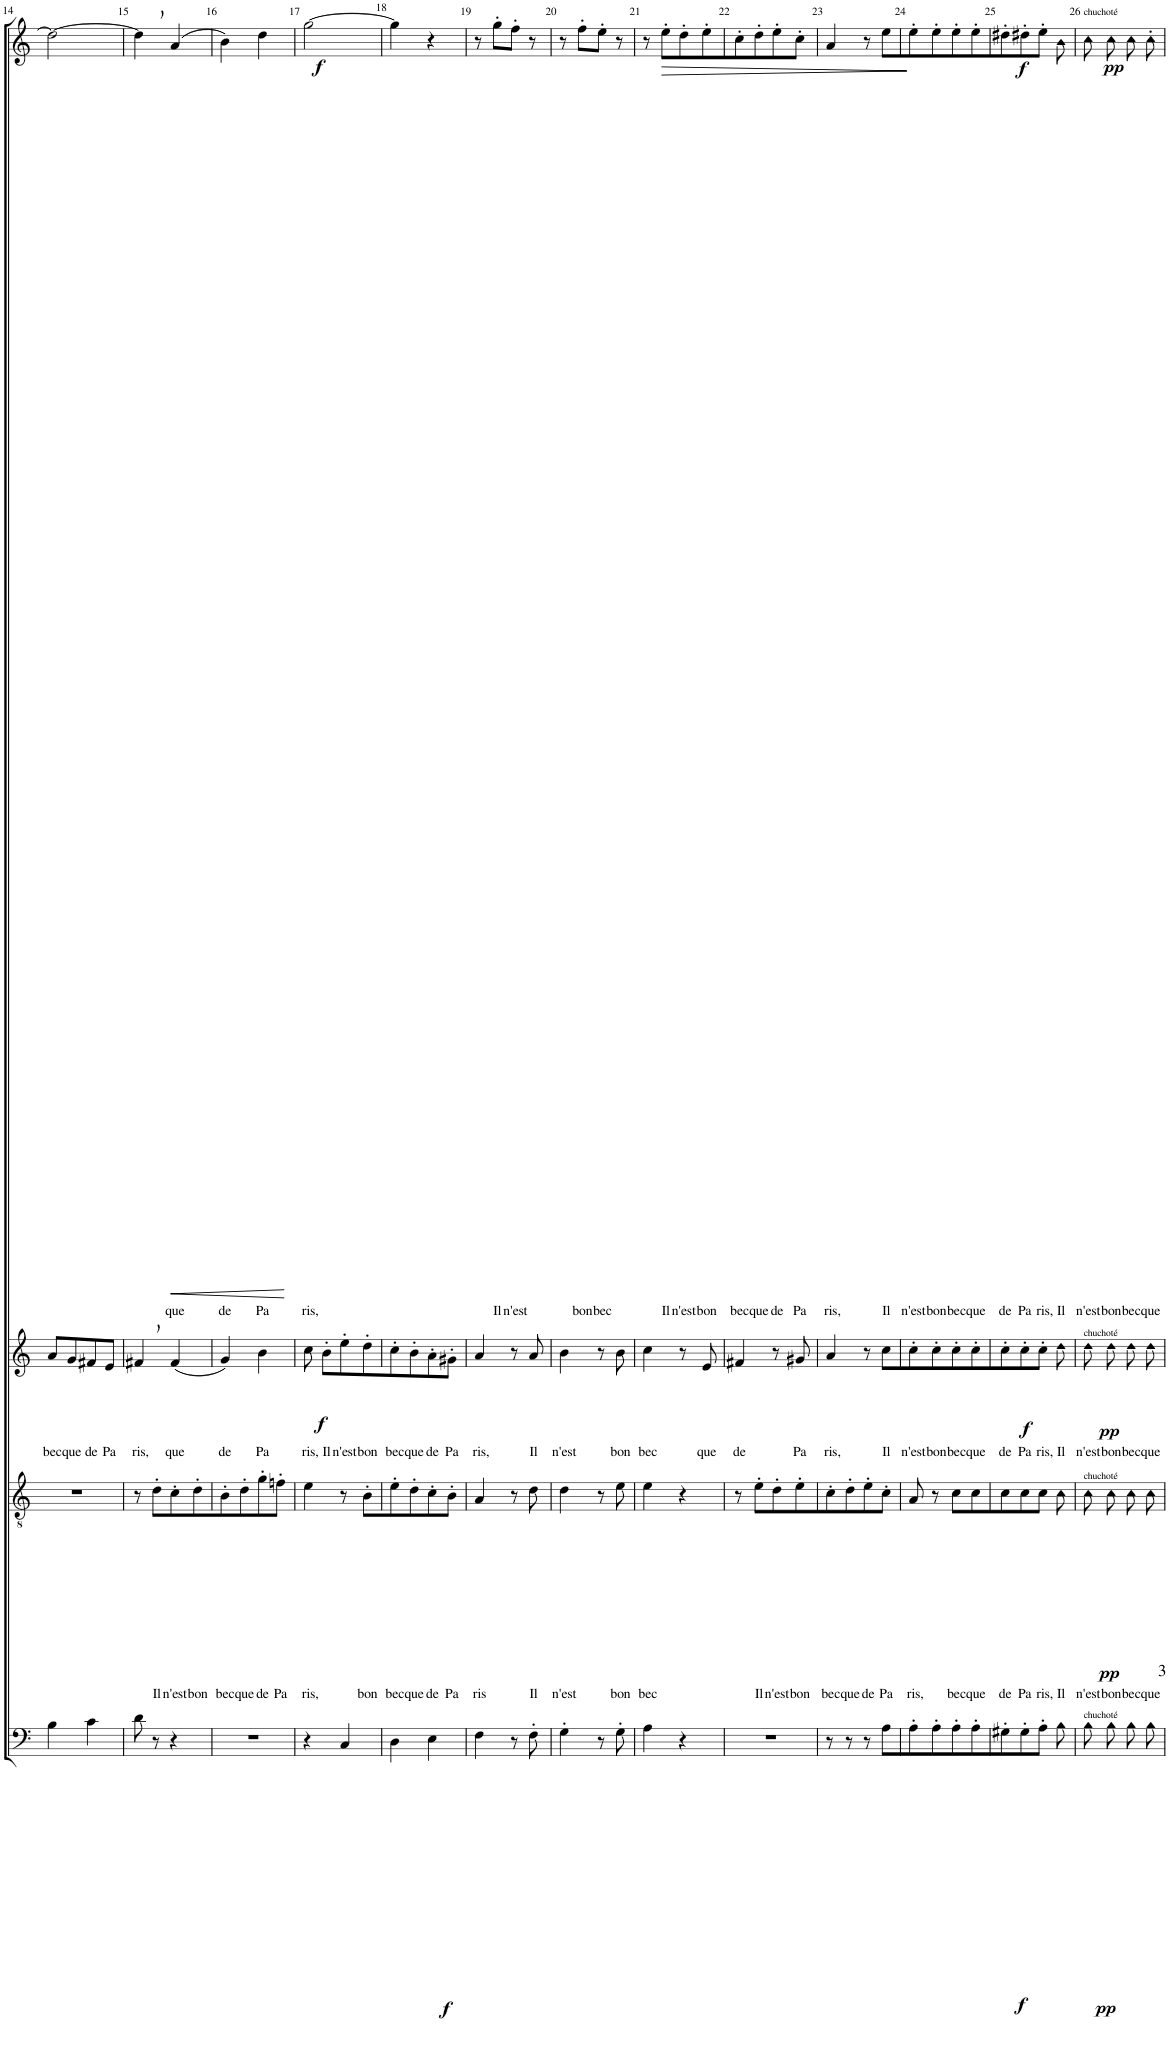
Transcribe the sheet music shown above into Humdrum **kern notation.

**kern	**text	**dynam	**kern	**text	**dynam	**kern	**text	**dynam	**kern	**text	**dynam
*part4	*part4	*part4	*part3	*part3	*part3	*part2	*part2	*part2	*part1	*part1	*part1
*staff4	*staff4	*staff4	*staff3	*staff3	*staff3	*staff2	*staff2	*staff2	*staff1	*staff1	*staff1
*I"Basse	*	*	*I"Ténor	*	*	*I"Alto	*	*	*I"Soprano	*	*
!!LO:PB:g=z
*clefF4	*	*	*clefGv2	*	*	*clefG2	*	*	*clefG2	*	*
*	*	*	*Trd4c7	*	*	*	*	*	*	*	*
*k[]	*	*	*k[]	*	*	*k[]	*	*	*k[]	*	*
*M2/4	*	*	*M2/4	*	*	*M2/4	*	*	*M2/4	*	*
=14	=14	=14	=14	=14	=14	=14	=14	=14	=14	=14	=14
!	!LO:LY:b	!LO:HP:b	!	!	!	!	!LO:LY:b	!	!	!	!
4B\	de	<	2r	.	.	8a/L	bec	.	2dd\_	.	.
!	!	!	!	!	!	!	!LO:LY:b	!	!	!	!
.	.	.	.	.	.	8g/	que	.	.	.	.
!	!LO:LY:b	!	!	!	!	!	!LO:LY:b	!	!	!	!
4c\	Pa	.	.	.	.	8f#X/	de	.	.	.	.
!	!	!	!	!	!	!	!LO:LY:b	!	!	!	!
.	.	.	.	.	.	8e/J	Pa	.	.	.	.
.	.	[	.	.	.	.	.	.	.	.	.
=15	=15	=15	=15	=15	=15	=15	=15	=15	=15	=15	=15
!	!LO:LY:b	!	!	!	!	!	!LO:LY:b	!	!	!	!
8d\	ris,	.	8r	.	.	4f#X,/	ris,	.	4dd,\]	.	.
!	!	!	!	!LO:LY:b	!	!	!	!	!	!	!
8r	.	.	8d'\L	Il	.	.	.	.	.	.	.
!	!	!	!	!LO:LY:b	!	!	!LO:LY:b	!	!	!LO:LY:b	!LO:HP:b
4r	.	.	8c'\	n'est	.	(4f#/	que	.	(4a/	que	<
!	!	!	!	!LO:LY:b	!	!	!	!	!	!	!
.	.	.	8d'\	bon	.	.	.	.	.	.	.
.	.	.	.	.	.	.	.	.	.	.	[
=16	=16	=16	=16	=16	=16	=16	=16	=16	=16	=16	=16
!	!	!	!	!LO:LY:b	!	!	!LO:LY:b	!	!	!LO:LY:b	!
2r	.	.	8B'\	bec	.	4g/)	de	.	4b\)	de	.
!	!	!	!	!LO:LY:b	!	!	!	!	!	!	!
.	.	.	8d'\	que	.	.	.	.	.	.	.
!	!	!	!	!LO:LY:b	!	!	!LO:LY:b	!	!	!LO:LY:b	!
.	.	.	8g'\	de	.	4b\	Pa	.	4dd\	Pa	.
!	!	!	!	!LO:LY:b	!	!	!	!	!	!	!
.	.	.	8fn'\J	Pa	.	.	.	.	.	.	.
=17	=17	=17	=17	=17	=17	=17	=17	=17	=17	=17	=17
!	!	!	!	!LO:LY:b	!	!	!LO:LY:b	!LO:DY:b	!	!LO:LY:b	!LO:DY:b
4r	.	.	4e\	ris,	.	8cc\	ris,	f	[2gg\	ris,	f
!	!	!	!	!	!	!	!LO:LY:b	!	!	!	!
.	.	.	.	.	.	8b'\L	Il	.	.	.	.
!	!LO:LY:b	!LO:DY:b	!	!	!	!	!LO:LY:b	!	!	!	!
4C/	que	f	8r	.	.	8ee'\	n'est	.	.	.	.
!	!	!	!	!LO:LY:b	!	!	!LO:LY:b	!	!	!	!
.	.	.	8B'\L	bon	.	8dd'\	bon	.	.	.	.
=18	=18	=18	=18	=18	=18	=18	=18	=18	=18	=18	=18
!	!LO:LY:b	!	!	!LO:LY:b	!	!	!LO:LY:b	!	!	!	!
4D\	de	.	8e'\	bec	.	8cc'\	bec	.	4gg\]	.	.
!	!	!	!	!LO:LY:b	!	!	!LO:LY:b	!	!	!	!
.	.	.	8d'\	que	.	8b'\	que	.	.	.	.
!	!LO:LY:b	!	!	!LO:LY:b	!	!	!LO:LY:b	!	!	!	!
4E\	Pa	.	8c'\	de	.	8a'\	de	.	4r	.	.
!	!	!	!	!LO:LY:b	!	!	!LO:LY:b	!	!	!	!
.	.	.	8B'\J	Pa	.	8g#X'\J	Pa	.	.	.	.
=19	=19	=19	=19	=19	=19	=19	=19	=19	=19	=19	=19
!	!LO:LY:b	!	!	!LO:LY:b	!	!	!LO:LY:b	!	!	!	!
4F\	ris,	.	4A/	ris	.	4a/	ris,	.	8r	.	.
!	!	!	!	!	!	!	!	!	!	!LO:LY:b	!
.	.	.	.	.	.	.	.	.	8gg'\L	Il	.
!	!	!	!	!	!	!	!	!	!	!LO:LY:b	!
8r	.	.	8r	.	.	8r	.	.	8ff'\J	n'est	.
!	!LO:LY:b	!	!	!LO:LY:b	!	!	!LO:LY:b	!	!	!	!
8F'\	il	.	8d\	Il	.	8a/	Il	.	8r	.	.
=20	=20	=20	=20	=20	=20	=20	=20	=20	=20	=20	=20
!	!LO:LY:b	!	!	!LO:LY:b	!	!	!LO:LY:b	!	!	!	!
4G'\	n'est	.	4d\	n'est	.	4b\	n'est	.	8r	.	.
!	!	!	!	!	!	!	!	!	!	!LO:LY:b	!
.	.	.	.	.	.	.	.	.	8ff'\L	bon	.
!	!	!	!	!	!	!	!	!	!	!LO:LY:b	!
8r	.	.	8r	.	.	8r	.	.	8ee'\J	bec	.
!	!LO:LY:b	!	!	!LO:LY:b	!	!	!LO:LY:b	!	!	!	!
8G'\	bon	.	8e\	bon	.	8b\	bon	.	8r	.	.
=21	=21	=21	=21	=21	=21	=21	=21	=21	=21	=21	=21
!	!LO:LY:b	!	!	!LO:LY:b	!	!	!LO:LY:b	!	!	!	!
4A\	bec	.	4e\	bec	.	4cc\	bec	.	8r	.	.
!	!	!	!	!	!	!	!	!	!	!LO:LY:b	!LO:HP:b
.	.	.	.	.	.	.	.	.	8ee'\L	Il	>
!	!	!	!	!	!	!	!	!	!	!LO:LY:b	!
4r	.	.	4r	.	.	8r	.	.	8dd'\	n'est	.
!	!	!	!	!	!	!	!LO:LY:b	!	!	!LO:LY:b	!
.	.	.	.	.	.	8e/	que	.	8ee'\	bon	.
.	.	.	.	.	.	.	.	.	.	.	]
=22	=22	=22	=22	=22	=22	=22	=22	=22	=22	=22	=22
!	!	!	!	!	!	!	!LO:LY:b	!	!	!LO:LY:b	!
2r	.	.	8r	.	.	4f#X/	de	.	8cc'\	bec	.
!	!	!	!	!LO:LY:b	!	!	!	!	!	!LO:LY:b	!
.	.	.	8e'\L	Il	.	.	.	.	8dd'\	que	.
!	!	!	!	!LO:LY:b	!	!	!	!	!	!LO:LY:b	!
.	.	.	8d'\	n'est	.	8r	.	.	8ee'\	de	.
!	!	!	!	!LO:LY:b	!	!	!LO:LY:b	!	!	!LO:LY:b	!
.	.	.	8e'\	bon	.	8g#X/	Pa	.	8cc'\J	Pa	.
=23	=23	=23	=23	=23	=23	=23	=23	=23	=23	=23	=23
!	!	!	!	!LO:LY:b	!	!	!LO:LY:b	!	!	!LO:LY:b	!
8r	.	.	8c'\	bec	.	4a/	ris,	.	4a/	ris,	.
!	!	!	!	!LO:LY:b	!	!	!	!	!	!	!
8r	.	.	8d'\	que	.	.	.	.	.	.	.
!	!	!	!	!LO:LY:b	!	!	!	!	!	!	!
8r	.	.	8e'\	de	.	8r	.	.	8r	.	.
!	!LO:LY:b	!LO:DY:b	!	!LO:LY:b	!	!	!LO:LY:b	!LO:DY:b	!	!LO:LY:b	!LO:DY:b
8A\L	Il	f	8c'\J	Pa	.	8cc\L	Il	f	8ee\L	Il	f
=24	=24	=24	=24	=24	=24	=24	=24	=24	=24	=24	=24
!	!LO:LY:b	!	!	!LO:LY:b	!	!	!LO:LY:b	!	!	!LO:LY:b	!
8A'\	n'est	.	8A/	ris,	.	8cc'\	n'est	.	8ee'\	n'est	.
!	!LO:LY:b	!	!	!	!	!	!LO:LY:b	!	!	!LO:LY:b	!
8A'\	bon	.	8r	.	.	8cc'\	bon	.	8ee'\	bon	.
!	!LO:LY:b	!	!	!LO:LY:b	!	!	!LO:LY:b	!	!	!LO:LY:b	!
8A'\	bec	.	8c\L	bec	.	8cc'\	bec	.	8ee'\	bec	.
!	!LO:LY:b	!	!	!LO:LY:b	!	!	!LO:LY:b	!	!	!LO:LY:b	!
8A'\	que	.	8c\	que	.	8cc'\	que	.	8ee'\	que	.
=25	=25	=25	=25	=25	=25	=25	=25	=25	=25	=25	=25
!	!LO:LY:b	!	!	!LO:LY:b	!	!	!LO:LY:b	!	!	!LO:LY:b	!
8G#X'\	de	.	8c\	de	.	8cc'\	de	.	8dd#X'\	de	.
!	!LO:LY:b	!	!	!LO:LY:b	!	!	!LO:LY:b	!	!	!LO:LY:b	!
8G#'\	Pa	.	8c\	Pa	.	8cc'\	Pa	.	8dd#X'\	Pa	.
!	!LO:LY:b	!	!	!LO:LY:b	!	!	!LO:LY:b	!	!	!LO:LY:b	!
8A'\J	ris,	.	8c\J	ris,	.	8cc'\J	ris,	.	8ee'\J	ris,	.
!	!LO:LY:b	!	!	!LO:LY:b	!	!	!LO:LY:b	!	!	!LO:LY:b	!
8B\	Il	.	8c\	Il	.	8dd\	Il	.	8b\	Il	.
=26	=26	=26	=26	=26	=26	=26	=26	=26	=26	=26	=26
!	!	!	!	!	!	!	!	!	!LO:TX:a:t=chuchoté	!	!
!	!	!	!	!	!	!LO:TX:a:t=chuchoté	!	!	!	!	!
!	!	!	!LO:TX:a:t=chuchoté	!	!	!	!	!	!	!	!
!LO:TX:a:t=chuchoté	!	!	!	!	!	!	!	!	!	!	!
!	!LO:LY:b	!LO:DY:b	!	!LO:LY:b	!LO:DY:b	!	!LO:LY:b	!LO:DY:b	!	!LO:LY:b	!LO:DY:b
8B\	n'est	pp	8c\	n'est	pp	8dd\	n'est	pp	8cc\	n'est	pp
!	!LO:LY:b	!	!	!LO:LY:b	!	!	!LO:LY:b	!	!	!LO:LY:b	!
8B\	bon	.	8c\	bon	.	8dd\	bon	.	8cc\	bon	.
!	!LO:LY:b	!	!	!LO:LY:b	!	!	!LO:LY:b	!	!	!LO:LY:b	!
8B\	bec	.	8c\	bec	.	8dd\	bec	.	8cc\	bec	.
!	!LO:LY:b	!	!	!LO:LY:b	!	!	!LO:LY:b	!	!	!LO:LY:b	!
8B\	que	.	8c\	que	.	8dd\	que	.	8cc'\	que	.
=	=	=	=	=	=	=	=	=	=	=	=
*-	*-	*-	*-	*-	*-	*-	*-	*-	*-	*-	*-
